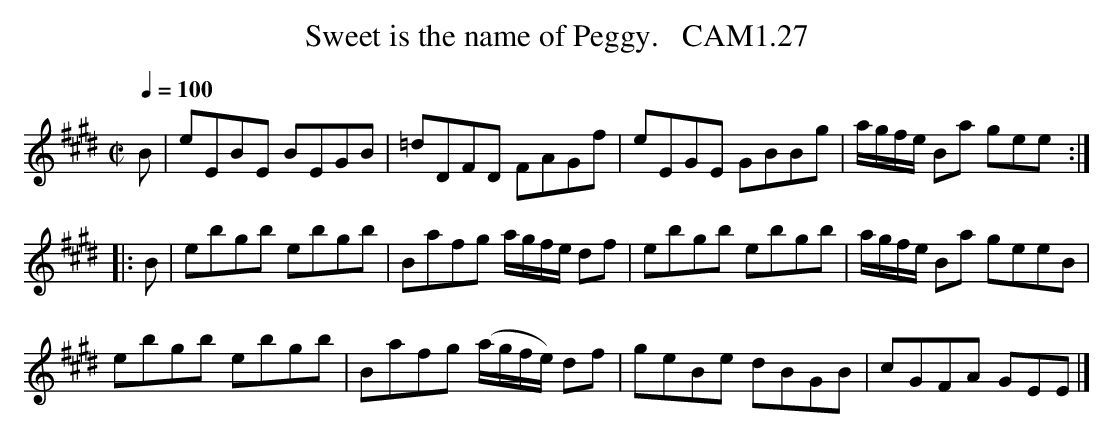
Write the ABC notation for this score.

X:1
T:Sweet is the name of Peggy.   CAM1.27
M:C|
L:1/8
Q:1/4=100
K:E
B|eEBE BEGB|=dDFD FAGf|eEGE GBBg|a/g/f/e/ Ba gee :|
|: B|ebgb ebgb|Bafg a/g/f/e/ df|ebgb ebgb|a/g/f/e/ Ba geeB|
ebgb ebgb|Bafg (a/g/f/e/) df|geBe dBGB|cGFA GEE |]
